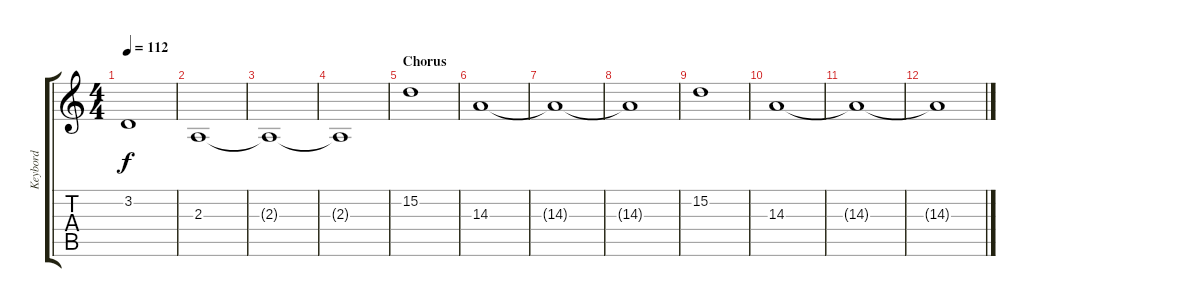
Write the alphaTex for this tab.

\track ("Keybord" "Keybord") {instrument stringensemble1}
\staff {score tabs}
\tuning (E4 B3 G3 D3 A2 E2) {hide}
\ts (4 4)
\tempo 112
\clef g2
\ks c
3.2.1{dy f} |
2.3.1 |
2.3{t}.1 |
2.3{t}.1 |
\section ("" "Chorus")
15.2.1 |
14.3.1 |
14.3{t}.1 |
14.3{t}.1 |
15.2.1 |
14.3.1 |
14.3{t}.1 |
14.3{t}.1
